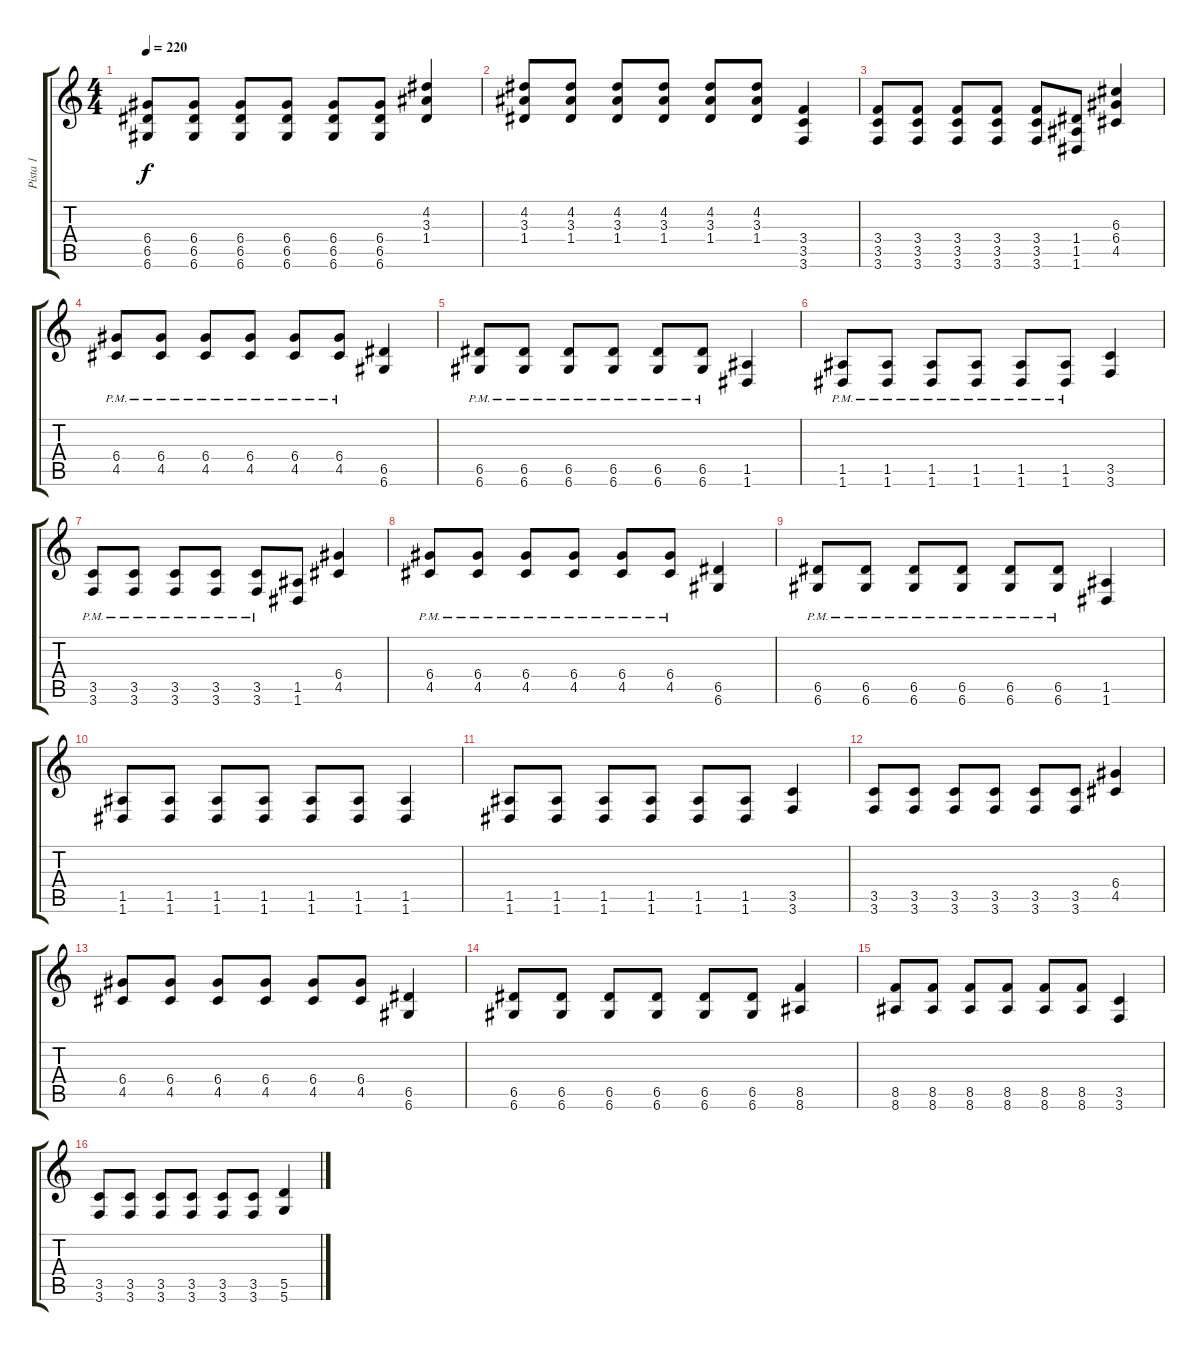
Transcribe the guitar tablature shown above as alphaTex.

\track ("Pista 1" "Pista 1") {instrument overdrivenguitar}
\staff {score tabs}
\tuning (E4 B3 G3 D3 A2 D2) {hide}
\ts (4 4)
\tempo 220
\clef g2
\ks c
(6.4 6.5 6.6).8{dy f} (6.4 6.5 6.6).8 (6.4 6.5 6.6).8 (6.4 6.5 6.6).8 (6.4 6.5 6.6).8 (6.4 6.5 6.6).8 (4.2 3.3 1.4).4 |
(4.2 3.3 1.4).8 (4.2 3.3 1.4).8 (4.2 3.3 1.4).8 (4.2 3.3 1.4).8 (4.2 3.3 1.4).8 (4.2 3.3 1.4).8 (3.4 3.5 3.6).4 |
(3.4 3.5 3.6).8 (3.4 3.5 3.6).8 (3.4 3.5 3.6).8 (3.4 3.5 3.6).8 (3.4 3.5 3.6).8 (1.4 1.5 1.6).8 (6.3 6.4 4.5).4{instrument overdrivenguitar} |
(6.4{pm} 4.5{pm}).8 (6.4{pm} 4.5{pm}).8 (6.4{pm} 4.5{pm}).8 (6.4{pm} 4.5{pm}).8 (6.4{pm} 4.5{pm}).8 (6.4{pm} 4.5{pm}).8 (6.5 6.6).4 |
(6.5{pm} 6.6{pm}).8 (6.5{pm} 6.6{pm}).8 (6.5{pm} 6.6{pm}).8 (6.5{pm} 6.6{pm}).8 (6.5{pm} 6.6{pm}).8 (6.5{pm} 6.6{pm}).8 (1.5 1.6).4 |
(1.5{pm} 1.6{pm}).8 (1.5{pm} 1.6{pm}).8 (1.5{pm} 1.6{pm}).8 (1.5{pm} 1.6{pm}).8 (1.5{pm} 1.6{pm}).8 (1.5{pm} 1.6{pm}).8 (3.5 3.6).4 |
(3.5{pm} 3.6{pm}).8 (3.5{pm} 3.6{pm}).8 (3.5{pm} 3.6{pm}).8 (3.5{pm} 3.6{pm}).8 (3.5{pm} 3.6{pm}).8 (1.5 1.6).8 (6.4 4.5).4 |
(6.4{pm} 4.5{pm}).8 (6.4{pm} 4.5{pm}).8 (6.4{pm} 4.5{pm}).8 (6.4{pm} 4.5{pm}).8 (6.4{pm} 4.5{pm}).8 (6.4{pm} 4.5{pm}).8 (6.5 6.6).4 |
(6.5{pm} 6.6{pm}).8 (6.5{pm} 6.6{pm}).8 (6.5{pm} 6.6{pm}).8 (6.5{pm} 6.6{pm}).8 (6.5{pm} 6.6{pm}).8 (6.5{pm} 6.6{pm}).8 (1.5 1.6).4 |
(1.5 1.6).8 (1.5 1.6).8 (1.5 1.6).8 (1.5 1.6).8 (1.5 1.6).8 (1.5 1.6).8 (1.5 1.6).4 |
(1.5 1.6).8 (1.5 1.6).8 (1.5 1.6).8 (1.5 1.6).8 (1.5 1.6).8 (1.5 1.6).8 (3.5 3.6).4 |
(3.5 3.6).8 (3.5 3.6).8 (3.5 3.6).8 (3.5 3.6).8 (3.5 3.6).8 (3.5 3.6).8 (6.4 4.5).4 |
(6.4 4.5).8 (6.4 4.5).8 (6.4 4.5).8 (6.4 4.5).8 (6.4 4.5).8 (6.4 4.5).8 (6.5 6.6).4 |
(6.5 6.6).8 (6.5 6.6).8 (6.5 6.6).8 (6.5 6.6).8 (6.5 6.6).8 (6.5 6.6).8 (8.5 8.6).4 |
(8.5 8.6).8 (8.5 8.6).8 (8.5 8.6).8 (8.5 8.6).8 (8.5 8.6).8 (8.5 8.6).8 (3.5 3.6).4 |
(3.5 3.6).8 (3.5 3.6).8 (3.5 3.6).8 (3.5 3.6).8 (3.5 3.6).8 (3.5 3.6).8 (5.5 5.6).4
